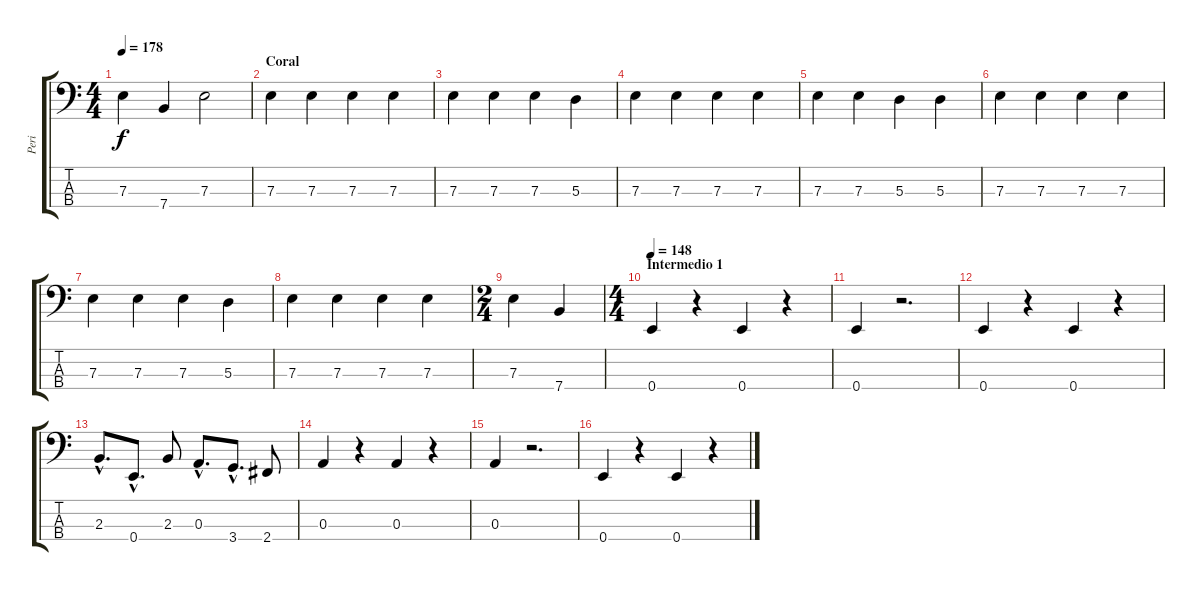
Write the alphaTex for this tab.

\track ("Peri" "Peri") {instrument electricbassfinger}
\staff {score tabs}
\tuning (G2 D2 A1 E1) {hide}
\ts (4 4)
\tempo 178
\clef f4
\ks c
7.3.4{dy f} 7.4.4 7.3.2 |
\section ("" "Coral")
7.3.4 7.3.4 7.3.4 7.3.4 |
7.3.4 7.3.4 7.3.4 5.3.4 |
7.3.4 7.3.4 7.3.4 7.3.4 |
7.3.4 7.3.4 5.3.4 5.3.4 |
7.3.4 7.3.4 7.3.4 7.3.4 |
7.3.4 7.3.4 7.3.4 5.3.4 |
7.3.4 7.3.4 7.3.4 7.3.4 |
\ts (2 4)
7.3.4 7.4.4 |
\ts (4 4)
\section ("" "Intermedio 1")
\tempo 148
0.4.4 r.4 0.4.4 r.4 |
0.4.4 r.2{d} |
0.4.4 r.4 0.4.4 r.4 |
2.3{hac}.8{d} 0.4{hac}.8{d} 2.3.8 0.3{hac}.8{d} 3.4{hac}.8{d} 2.4.8 |
0.3.4 r.4 0.3.4 r.4 |
0.3.4 r.2{d} |
0.4.4 r.4 0.4.4 r.4
